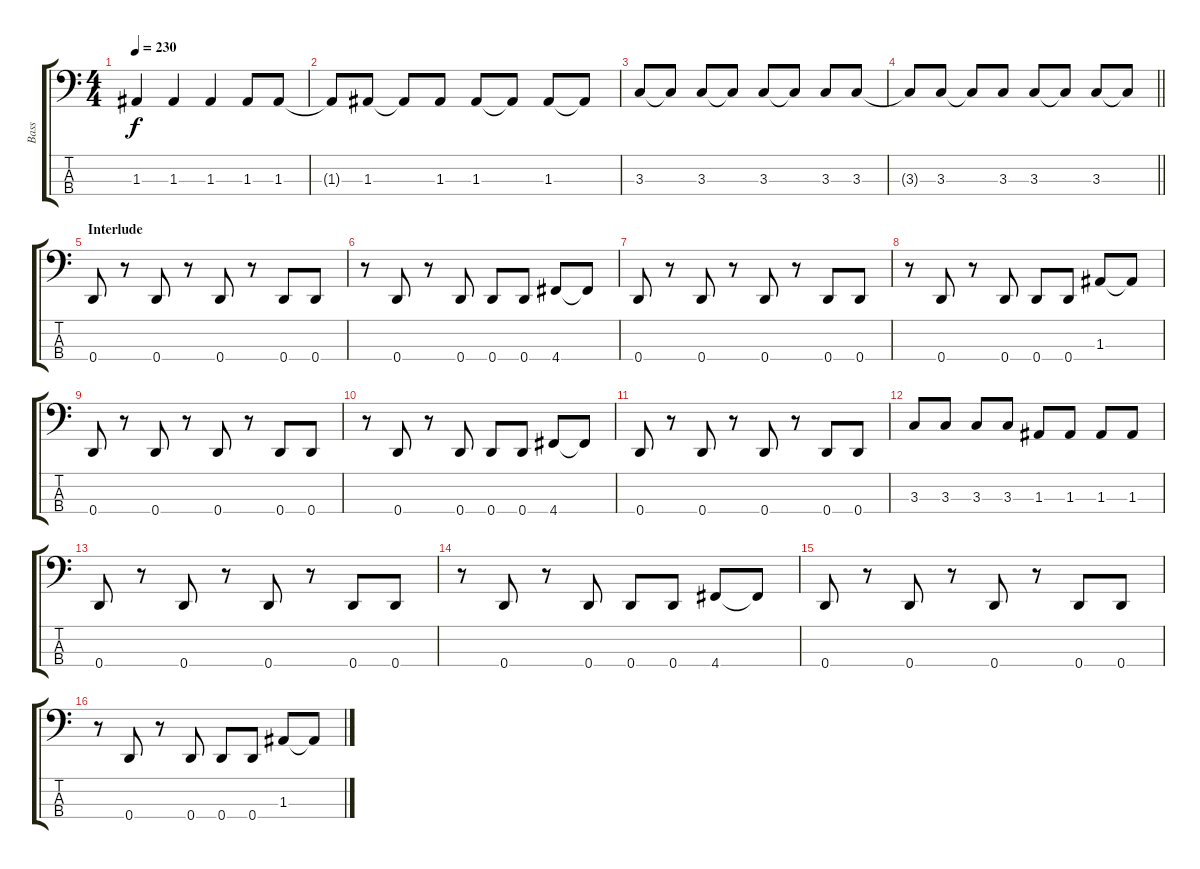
\track ("Bass" "Bass") {instrument electricbassfinger}
\staff {score tabs}
\tuning (G2 D2 A1 D1) {hide}
\ts (4 4)
\tempo 230
\clef f4
\ks c
1.3.4{dy f} 1.3.4 1.3.4 1.3.8 1.3.8 |
1.3{t}.8 1.3.8 1.3{t}.8 1.3.8 1.3.8 1.3{t}.8 1.3.8 1.3{t}.8 |
3.3.8 3.3{t}.8 3.3.8 3.3{t}.8 3.3.8 3.3{t}.8 3.3.8 3.3.8 |
\barLineRight lightlight
3.3{t}.8 3.3.8 3.3{t}.8 3.3.8 3.3.8 3.3{t}.8 3.3.8 3.3{t}.8 |
\section ("" "Interlude")
0.4.8 r.8 0.4.8 r.8 0.4.8 r.8 0.4.8 0.4.8 |
r.8 0.4.8 r.8 0.4.8 0.4.8 0.4.8 4.4.8 4.4{t}.8 |
0.4.8 r.8 0.4.8 r.8 0.4.8 r.8 0.4.8 0.4.8 |
r.8 0.4.8 r.8 0.4.8 0.4.8 0.4.8 1.3.8 1.3{t}.8 |
0.4.8 r.8 0.4.8 r.8 0.4.8 r.8 0.4.8 0.4.8 |
r.8 0.4.8 r.8 0.4.8 0.4.8 0.4.8 4.4.8 4.4{t}.8 |
0.4.8 r.8 0.4.8 r.8 0.4.8 r.8 0.4.8 0.4.8 |
3.3.8 3.3.8 3.3.8 3.3.8 1.3.8 1.3.8 1.3.8 1.3.8 |
0.4.8 r.8 0.4.8 r.8 0.4.8 r.8 0.4.8 0.4.8 |
r.8 0.4.8 r.8 0.4.8 0.4.8 0.4.8 4.4.8 4.4{t}.8 |
0.4.8 r.8 0.4.8 r.8 0.4.8 r.8 0.4.8 0.4.8 |
r.8 0.4.8 r.8 0.4.8 0.4.8 0.4.8 1.3.8 1.3{t}.8
